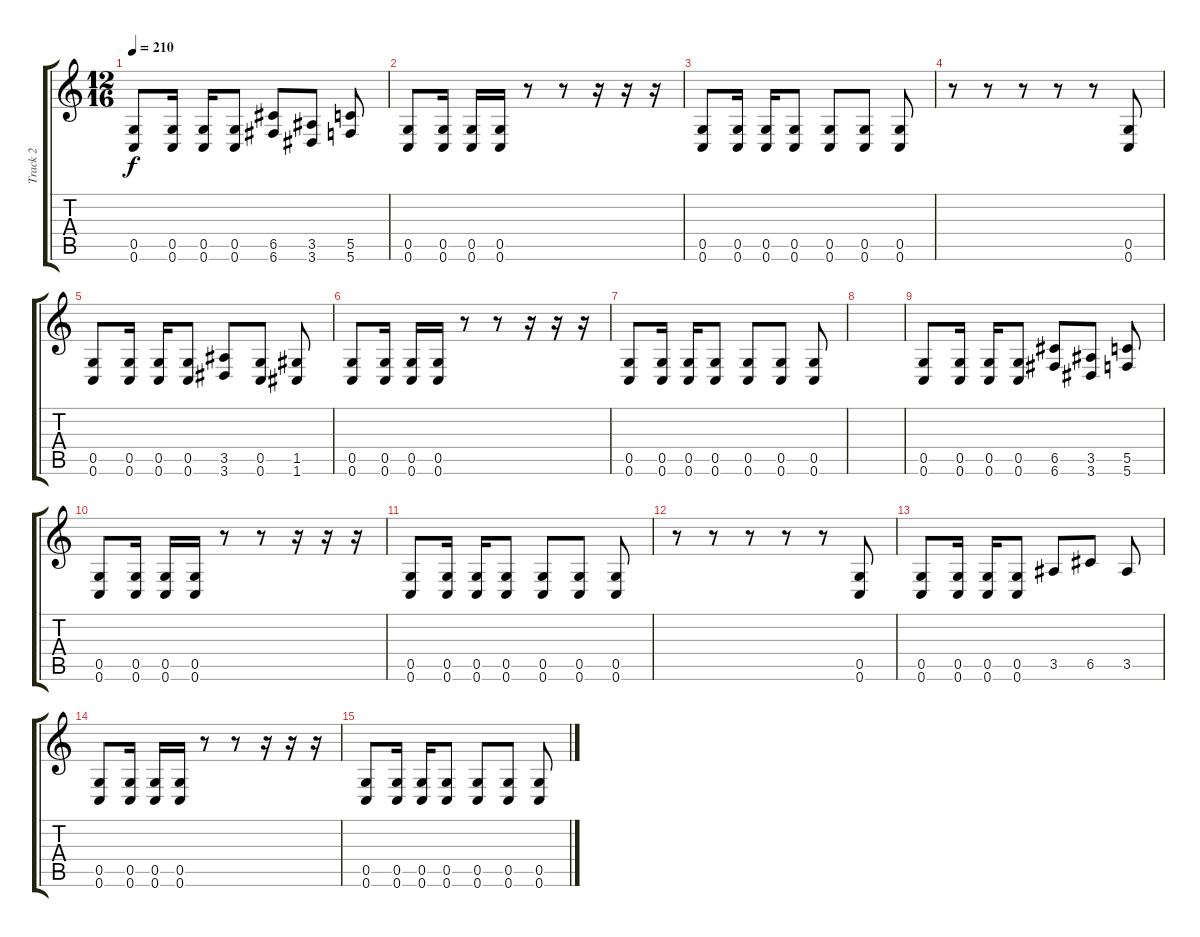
\track ("Track 2" "Track 2") {instrument distortionguitar}
\staff {score tabs}
\tuning (D4 A3 F3 C3 G2 C2) {hide}
\ts (12 16)
\tempo 210
\clef g2
\ks c
(0.5 0.6).8{dy f} (0.5 0.6).16 (0.5 0.6).16 (0.5 0.6).8 (6.5 6.6).8 (3.5 3.6).8 (5.5 5.6).8 |
(0.5 0.6).8 (0.5 0.6).16 (0.5 0.6).16 (0.5 0.6).16 r.8 r.8 r.16 r.16 r.16 |
(0.5 0.6).8 (0.5 0.6).16 (0.5 0.6).16 (0.5 0.6).8 (0.5 0.6).8 (0.5 0.6).8 (0.5 0.6).8 |
r.8 r.8 r.8 r.8 r.8 (0.5 0.6).8 |
(0.5 0.6).8 (0.5 0.6).16 (0.5 0.6).16 (0.5 0.6).8 (3.5 3.6).8 (0.5 0.6).8 (1.5 1.6).8 |
(0.5 0.6).8 (0.5 0.6).16 (0.5 0.6).16 (0.5 0.6).16 r.8 r.8 r.16 r.16 r.16 |
(0.5 0.6).8 (0.5 0.6).16 (0.5 0.6).16 (0.5 0.6).8 (0.5 0.6).8 (0.5 0.6).8 (0.5 0.6).8 |
|
(0.5 0.6).8 (0.5 0.6).16 (0.5 0.6).16 (0.5 0.6).8 (6.5 6.6).8 (3.5 3.6).8 (5.5 5.6).8 |
(0.5 0.6).8 (0.5 0.6).16 (0.5 0.6).16 (0.5 0.6).16 r.8 r.8 r.16 r.16 r.16 |
(0.5 0.6).8 (0.5 0.6).16 (0.5 0.6).16 (0.5 0.6).8 (0.5 0.6).8 (0.5 0.6).8 (0.5 0.6).8 |
r.8 r.8 r.8 r.8 r.8 (0.5 0.6).8 |
(0.5 0.6).8 (0.5 0.6).16 (0.5 0.6).16 (0.5 0.6).8 3.5.8 6.5.8 3.5.8 |
(0.5 0.6).8 (0.5 0.6).16 (0.5 0.6).16 (0.5 0.6).16 r.8 r.8 r.16 r.16 r.16 |
(0.5 0.6).8 (0.5 0.6).16 (0.5 0.6).16 (0.5 0.6).8 (0.5 0.6).8 (0.5 0.6).8 (0.5 0.6).8
